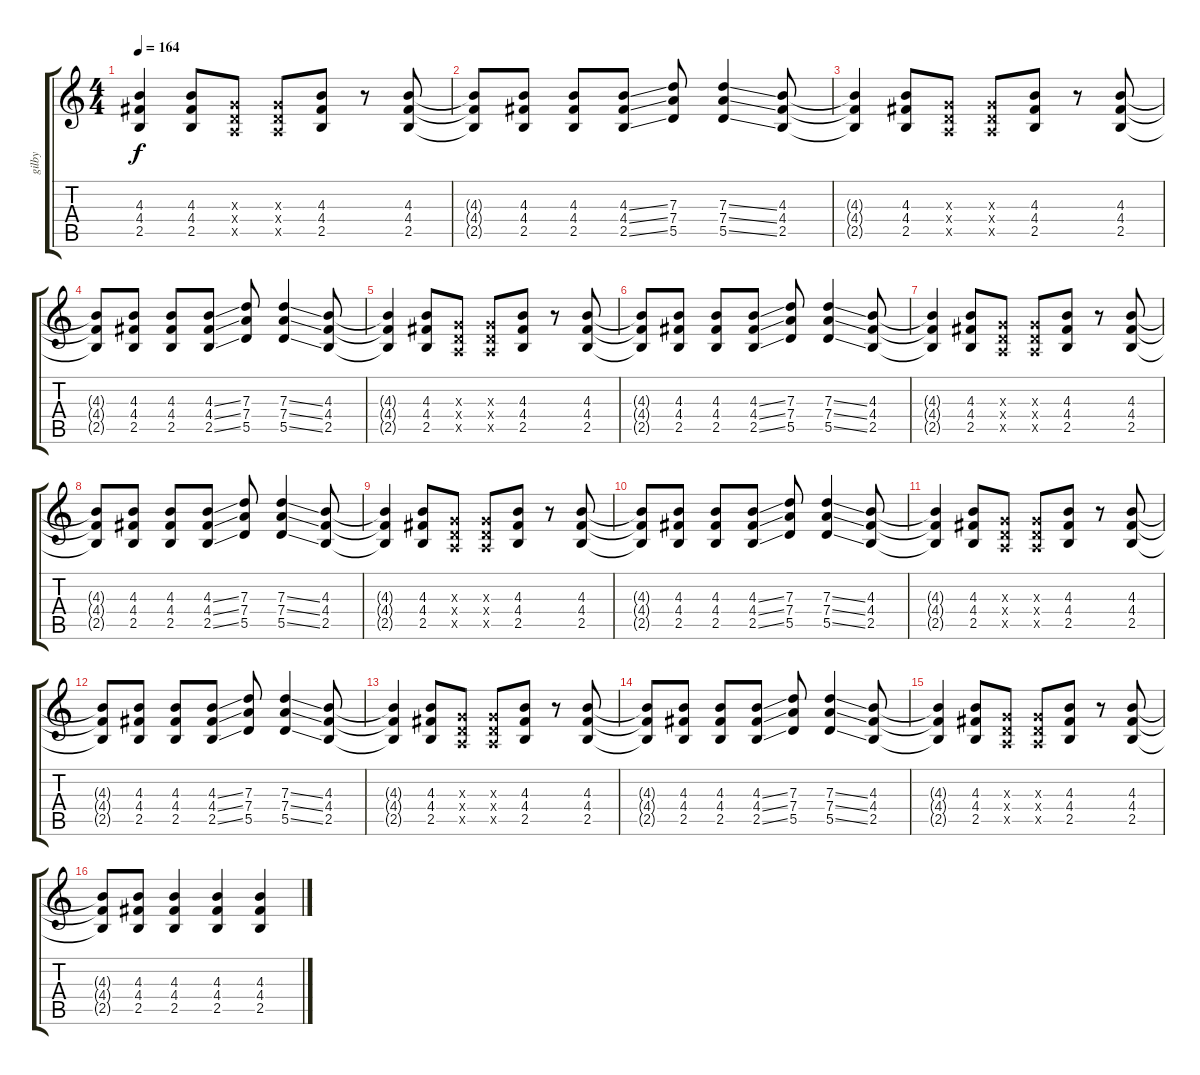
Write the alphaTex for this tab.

\track ("gilby" "gilby") {instrument overdrivenguitar}
\staff {score tabs}
\tuning (E4 B3 G3 D3 A2 E2) {hide}
\ts (4 4)
\tempo 164
\clef g2
\ks c
(4.3{t} 4.4{t} 2.5{t}).4{dy f} (4.3 4.4 2.5).8 (0.3{x} 0.4{x} 0.5{x}).8 (0.3{x} 0.4{x} 0.5{x}).8 (4.3 4.4 2.5).8 r.8 (4.3 4.4 2.5).8 |
(4.3{t} 4.4{t} 2.5{t}).8 (4.3 4.4 2.5).8 (4.3 4.4 2.5).8 (4.3{ss} 4.4{ss} 2.5{ss}).8 (7.3 7.4 5.5).8 (7.3{ss} 7.4{ss} 5.5{ss}).4 (4.3 4.4 2.5).8 |
(4.3{t} 4.4{t} 2.5{t}).4 (4.3 4.4 2.5).8 (0.3{x} 0.4{x} 0.5{x}).8 (0.3{x} 0.4{x} 0.5{x}).8 (4.3 4.4 2.5).8 r.8 (4.3 4.4 2.5).8 |
(4.3{t} 4.4{t} 2.5{t}).8 (4.3 4.4 2.5).8 (4.3 4.4 2.5).8 (4.3{ss} 4.4{ss} 2.5{ss}).8 (7.3 7.4 5.5).8 (7.3{ss} 7.4{ss} 5.5{ss}).4 (4.3 4.4 2.5).8 |
(4.3{t} 4.4{t} 2.5{t}).4 (4.3 4.4 2.5).8 (0.3{x} 0.4{x} 0.5{x}).8 (0.3{x} 0.4{x} 0.5{x}).8 (4.3 4.4 2.5).8 r.8 (4.3 4.4 2.5).8 |
(4.3{t} 4.4{t} 2.5{t}).8 (4.3 4.4 2.5).8 (4.3 4.4 2.5).8 (4.3{ss} 4.4{ss} 2.5{ss}).8 (7.3 7.4 5.5).8 (7.3{ss} 7.4{ss} 5.5{ss}).4 (4.3 4.4 2.5).8 |
(4.3{t} 4.4{t} 2.5{t}).4 (4.3 4.4 2.5).8 (0.3{x} 0.4{x} 0.5{x}).8 (0.3{x} 0.4{x} 0.5{x}).8 (4.3 4.4 2.5).8 r.8 (4.3 4.4 2.5).8 |
(4.3{t} 4.4{t} 2.5{t}).8 (4.3 4.4 2.5).8 (4.3 4.4 2.5).8 (4.3{ss} 4.4{ss} 2.5{ss}).8 (7.3 7.4 5.5).8 (7.3{ss} 7.4{ss} 5.5{ss}).4 (4.3 4.4 2.5).8 |
(4.3{t} 4.4{t} 2.5{t}).4 (4.3 4.4 2.5).8 (0.3{x} 0.4{x} 0.5{x}).8 (0.3{x} 0.4{x} 0.5{x}).8 (4.3 4.4 2.5).8 r.8 (4.3 4.4 2.5).8 |
(4.3{t} 4.4{t} 2.5{t}).8 (4.3 4.4 2.5).8 (4.3 4.4 2.5).8 (4.3{ss} 4.4{ss} 2.5{ss}).8 (7.3 7.4 5.5).8 (7.3{ss} 7.4{ss} 5.5{ss}).4 (4.3 4.4 2.5).8 |
(4.3{t} 4.4{t} 2.5{t}).4 (4.3 4.4 2.5).8 (0.3{x} 0.4{x} 0.5{x}).8 (0.3{x} 0.4{x} 0.5{x}).8 (4.3 4.4 2.5).8 r.8 (4.3 4.4 2.5).8 |
(4.3{t} 4.4{t} 2.5{t}).8 (4.3 4.4 2.5).8 (4.3 4.4 2.5).8 (4.3{ss} 4.4{ss} 2.5{ss}).8 (7.3 7.4 5.5).8 (7.3{ss} 7.4{ss} 5.5{ss}).4 (4.3 4.4 2.5).8 |
(4.3{t} 4.4{t} 2.5{t}).4 (4.3 4.4 2.5).8 (0.3{x} 0.4{x} 0.5{x}).8 (0.3{x} 0.4{x} 0.5{x}).8 (4.3 4.4 2.5).8 r.8 (4.3 4.4 2.5).8 |
(4.3{t} 4.4{t} 2.5{t}).8 (4.3 4.4 2.5).8 (4.3 4.4 2.5).8 (4.3{ss} 4.4{ss} 2.5{ss}).8 (7.3 7.4 5.5).8 (7.3{ss} 7.4{ss} 5.5{ss}).4 (4.3 4.4 2.5).8 |
(4.3{t} 4.4{t} 2.5{t}).4 (4.3 4.4 2.5).8 (0.3{x} 0.4{x} 0.5{x}).8 (0.3{x} 0.4{x} 0.5{x}).8 (4.3 4.4 2.5).8 r.8 (4.3 4.4 2.5).8 |
(4.3{t} 4.4{t} 2.5{t}).8 (4.3 4.4 2.5).8 (4.3 4.4 2.5).4 (4.3 4.4 2.5).4 (4.3 4.4 2.5).4
